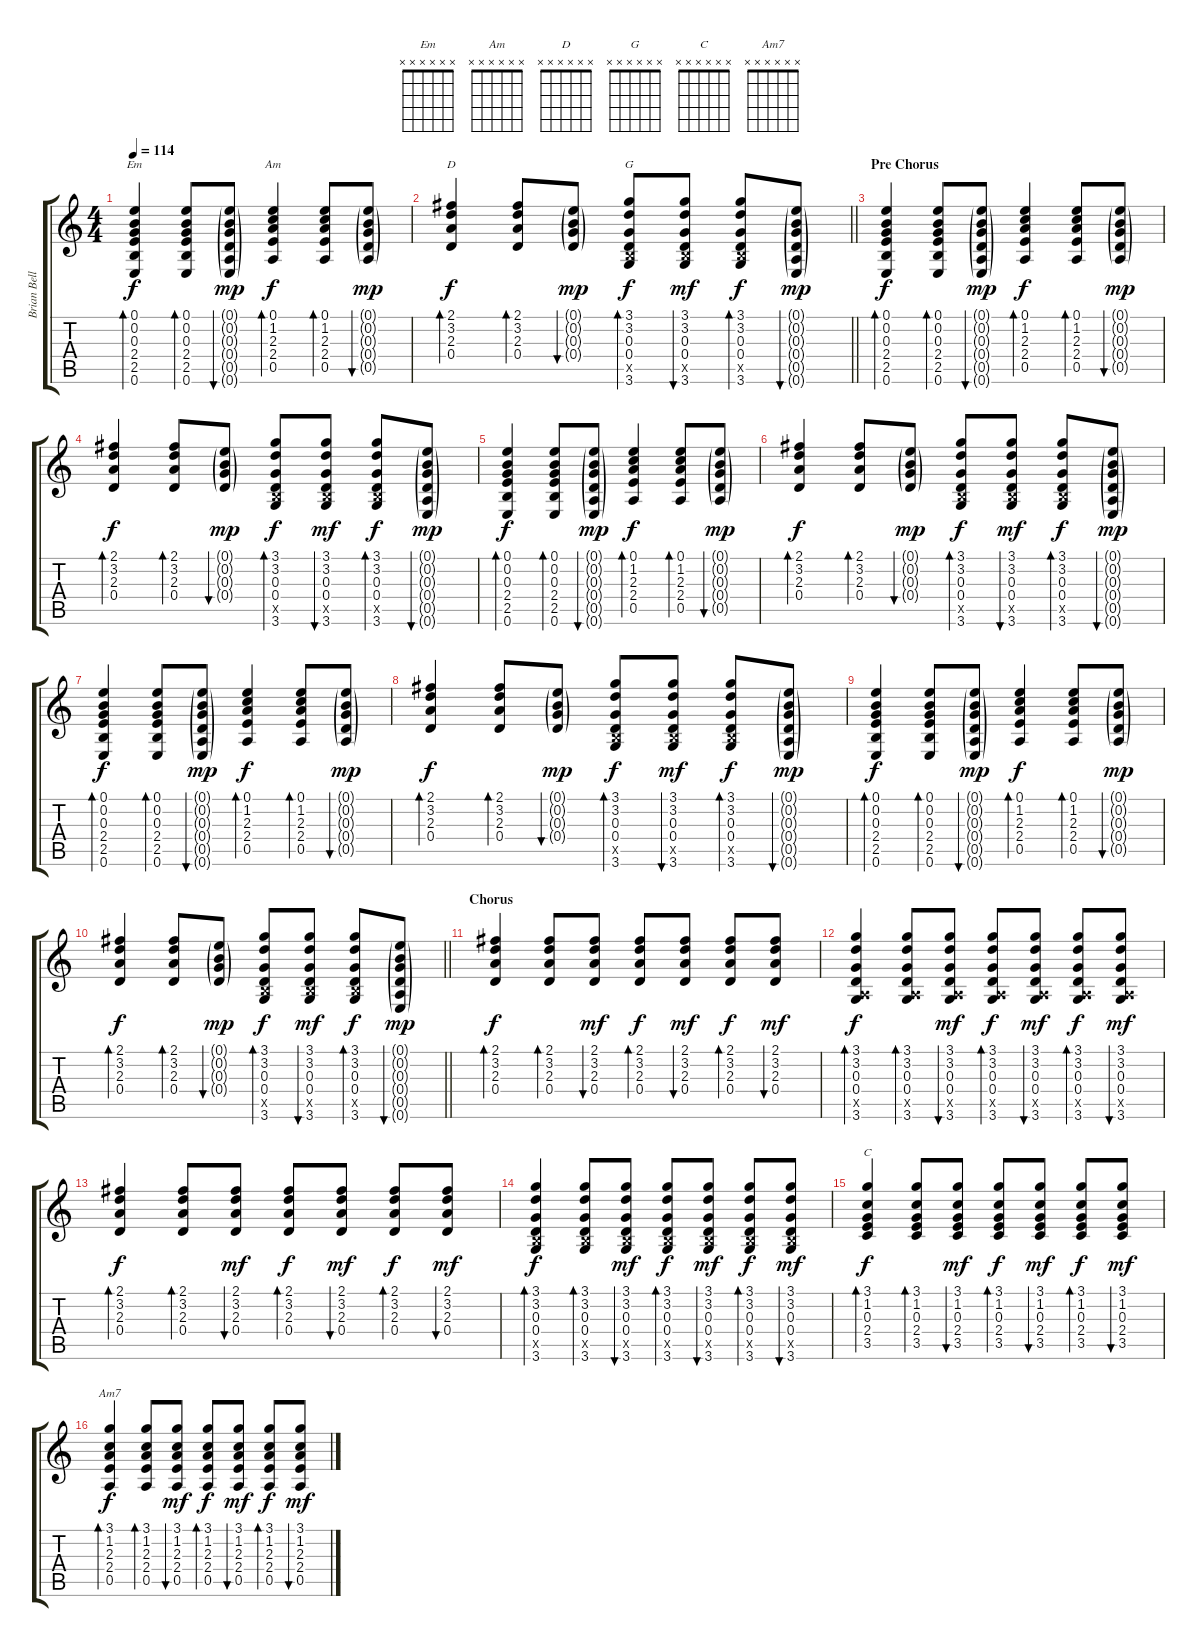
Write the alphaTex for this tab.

\track ("Brian Bell - Guitar 2" "Brian Bell") {instrument electricguitarclean}
\staff {score tabs}
\tuning (E4 B3 G3 D3 A2 E2) {hide}
\chord ("Em" x x x x x x)
\chord ("Am" x x x x x x)
\chord ("D" x x x x x x)
\chord ("G" x x x x x x)
\chord ("C" x x x x x x)
\chord ("Am7" x x x x x x)
\ts (4 4)
\tempo 114
\clef g2
\ks c
(0.1 0.2 0.3 2.4 2.5 0.6).4{bd 30 ch "Em" dy f} (0.1 0.2 0.3 2.4 2.5 0.6).8{bd 30} (0.1{g} 0.2{g} 0.3{g} 0.4{g} 0.5{g} 0.6{g}).8{bu 30 dy mp} (0.1 1.2 2.3 2.4 0.5).4{bd 30 ch "Am" dy f} (0.1 1.2 2.3 2.4 0.5).8{bd 30} (0.1{g} 0.2{g} 0.3{g} 0.4{g} 0.5{g}).8{bu 30 dy mp} |
\barLineRight lightlight
(2.1 3.2 2.3 0.4).4{bd 30 ch "D" dy f} (2.1 3.2 2.3 0.4).8{bd 30} (0.1{g} 0.2{g} 0.3{g} 0.4{g}).8{bu 30 dy mp} (3.1 3.2 0.3 0.4 2.5{x} 3.6).8{bd 30 ch "G" dy f} (3.1 3.2 0.3 0.4 2.5{x} 3.6).8{bu 30 dy mf} (3.1 3.2 0.3 0.4 2.5{x} 3.6).8{bd 30 dy f} (0.1{g} 0.2{g} 0.3{g} 0.4{g} 0.5{g} 0.6{g}).8{bu 30 dy mp} |
\section ("" "Pre Chorus")
(0.1 0.2 0.3 2.4 2.5 0.6).4{bd 30 dy f} (0.1 0.2 0.3 2.4 2.5 0.6).8{bd 30} (0.1{g} 0.2{g} 0.3{g} 0.4{g} 0.5{g} 0.6{g}).8{bu 30 dy mp} (0.1 1.2 2.3 2.4 0.5).4{bd 30 dy f} (0.1 1.2 2.3 2.4 0.5).8{bd 30} (0.1{g} 0.2{g} 0.3{g} 0.4{g} 0.5{g}).8{bu 30 dy mp} |
(2.1 3.2 2.3 0.4).4{bd 30 dy f} (2.1 3.2 2.3 0.4).8{bd 30} (0.1{g} 0.2{g} 0.3{g} 0.4{g}).8{bu 30 dy mp} (3.1 3.2 0.3 0.4 2.5{x} 3.6).8{bd 30 dy f} (3.1 3.2 0.3 0.4 2.5{x} 3.6).8{bu 30 dy mf} (3.1 3.2 0.3 0.4 2.5{x} 3.6).8{bd 30 dy f} (0.1{g} 0.2{g} 0.3{g} 0.4{g} 0.5{g} 0.6{g}).8{bu 30 dy mp} |
(0.1 0.2 0.3 2.4 2.5 0.6).4{bd 30 dy f} (0.1 0.2 0.3 2.4 2.5 0.6).8{bd 30} (0.1{g} 0.2{g} 0.3{g} 0.4{g} 0.5{g} 0.6{g}).8{bu 30 dy mp} (0.1 1.2 2.3 2.4 0.5).4{bd 30 dy f} (0.1 1.2 2.3 2.4 0.5).8{bd 30} (0.1{g} 0.2{g} 0.3{g} 0.4{g} 0.5{g}).8{bu 30 dy mp} |
(2.1 3.2 2.3 0.4).4{bd 30 dy f} (2.1 3.2 2.3 0.4).8{bd 30} (0.1{g} 0.2{g} 0.3{g} 0.4{g}).8{bu 30 dy mp} (3.1 3.2 0.3 0.4 2.5{x} 3.6).8{bd 30 dy f} (3.1 3.2 0.3 0.4 2.5{x} 3.6).8{bu 30 dy mf} (3.1 3.2 0.3 0.4 2.5{x} 3.6).8{bd 30 dy f} (0.1{g} 0.2{g} 0.3{g} 0.4{g} 0.5{g} 0.6{g}).8{bu 30 dy mp} |
(0.1 0.2 0.3 2.4 2.5 0.6).4{bd 30 dy f} (0.1 0.2 0.3 2.4 2.5 0.6).8{bd 30} (0.1{g} 0.2{g} 0.3{g} 0.4{g} 0.5{g} 0.6{g}).8{bu 30 dy mp} (0.1 1.2 2.3 2.4 0.5).4{bd 30 dy f} (0.1 1.2 2.3 2.4 0.5).8{bd 30} (0.1{g} 0.2{g} 0.3{g} 0.4{g} 0.5{g}).8{bu 30 dy mp} |
(2.1 3.2 2.3 0.4).4{bd 30 dy f} (2.1 3.2 2.3 0.4).8{bd 30} (0.1{g} 0.2{g} 0.3{g} 0.4{g}).8{bu 30 dy mp} (3.1 3.2 0.3 0.4 2.5{x} 3.6).8{bd 30 dy f} (3.1 3.2 0.3 0.4 2.5{x} 3.6).8{bu 30 dy mf} (3.1 3.2 0.3 0.4 2.5{x} 3.6).8{bd 30 dy f} (0.1{g} 0.2{g} 0.3{g} 0.4{g} 0.5{g} 0.6{g}).8{bu 30 dy mp} |
(0.1 0.2 0.3 2.4 2.5 0.6).4{bd 30 dy f} (0.1 0.2 0.3 2.4 2.5 0.6).8{bd 30} (0.1{g} 0.2{g} 0.3{g} 0.4{g} 0.5{g} 0.6{g}).8{bu 30 dy mp} (0.1 1.2 2.3 2.4 0.5).4{bd 30 dy f} (0.1 1.2 2.3 2.4 0.5).8{bd 30} (0.1{g} 0.2{g} 0.3{g} 0.4{g} 0.5{g}).8{bu 30 dy mp} |
\barLineRight lightlight
(2.1 3.2 2.3 0.4).4{bd 30 dy f} (2.1 3.2 2.3 0.4).8{bd 30} (0.1{g} 0.2{g} 0.3{g} 0.4{g}).8{bu 30 dy mp} (3.1 3.2 0.3 0.4 2.5{x} 3.6).8{bd 30 dy f} (3.1 3.2 0.3 0.4 2.5{x} 3.6).8{bu 30 dy mf} (3.1 3.2 0.3 0.4 2.5{x} 3.6).8{bd 30 dy f} (0.1{g} 0.2{g} 0.3{g} 0.4{g} 0.5{g} 0.6{g}).8{bu 30 dy mp} |
\section ("" "Chorus")
(2.1 3.2 2.3 0.4).4{bd 30 dy f volume 12} (2.1 3.2 2.3 0.4).8{bd 30} (2.1 3.2 2.3 0.4).8{bu 30 dy mf} (2.1 3.2 2.3 0.4).8{bd 30 dy f} (2.1 3.2 2.3 0.4).8{bu 30 dy mf} (2.1 3.2 2.3 0.4).8{bd 30 dy f} (2.1 3.2 2.3 0.4).8{bu 30 dy mf} |
(3.1 3.2 0.3 0.4 0.5{x} 3.6).4{bd 30 dy f} (3.1 3.2 0.3 0.4 0.5{x} 3.6).8{bd 30} (3.1 3.2 0.3 0.4 0.5{x} 3.6).8{bu 30 dy mf} (3.1 3.2 0.3 0.4 0.5{x} 3.6).8{bd 30 dy f} (3.1 3.2 0.3 0.4 0.5{x} 3.6).8{bu 30 dy mf} (3.1 3.2 0.3 0.4 0.5{x} 3.6).8{bd 30 dy f} (3.1 3.2 0.3 0.4 0.5{x} 3.6).8{bu 30 dy mf} |
(2.1 3.2 2.3 0.4).4{bd 30 dy f} (2.1 3.2 2.3 0.4).8{bd 30} (2.1 3.2 2.3 0.4).8{bu 30 dy mf} (2.1 3.2 2.3 0.4).8{bd 30 dy f} (2.1 3.2 2.3 0.4).8{bu 30 dy mf} (2.1 3.2 2.3 0.4).8{bd 30 dy f} (2.1 3.2 2.3 0.4).8{bu 30 dy mf} |
(3.1 3.2 0.3 0.4 2.5{x} 3.6).4{bd 30 dy f} (3.1 3.2 0.3 0.4 2.5{x} 3.6).8{bd 30} (3.1 3.2 0.3 0.4 2.5{x} 3.6).8{bu 30 dy mf} (3.1 3.2 0.3 0.4 2.5{x} 3.6).8{bd 30 dy f} (3.1 3.2 0.3 0.4 2.5{x} 3.6).8{bu 30 dy mf} (3.1 3.2 0.3 0.4 2.5{x} 3.6).8{bd 30 dy f} (3.1 3.2 0.3 0.4 2.5{x} 3.6).8{bu 30 dy mf} |
(3.1 1.2 0.3 2.4 3.5).4{bd 30 ch "C" dy f} (3.1 1.2 0.3 2.4 3.5).8{bd 30} (3.1 1.2 0.3 2.4 3.5).8{bu 30 dy mf} (3.1 1.2 0.3 2.4 3.5).8{bd 30 dy f} (3.1 1.2 0.3 2.4 3.5).8{bu 30 dy mf} (3.1 1.2 0.3 2.4 3.5).8{bd 30 dy f} (3.1 1.2 0.3 2.4 3.5).8{bu 30 dy mf} |
(3.1 1.2 2.3 2.4 0.5).4{bd 30 ch "Am7" dy f} (3.1 1.2 2.3 2.4 0.5).8{bd 30} (3.1 1.2 2.3 2.4 0.5).8{bu 30 dy mf} (3.1 1.2 2.3 2.4 0.5).8{bd 30 dy f} (3.1 1.2 2.3 2.4 0.5).8{bu 30 dy mf} (3.1 1.2 2.3 2.4 0.5).8{bd 30 dy f} (3.1 1.2 2.3 2.4 0.5).8{bu 30 dy mf}
